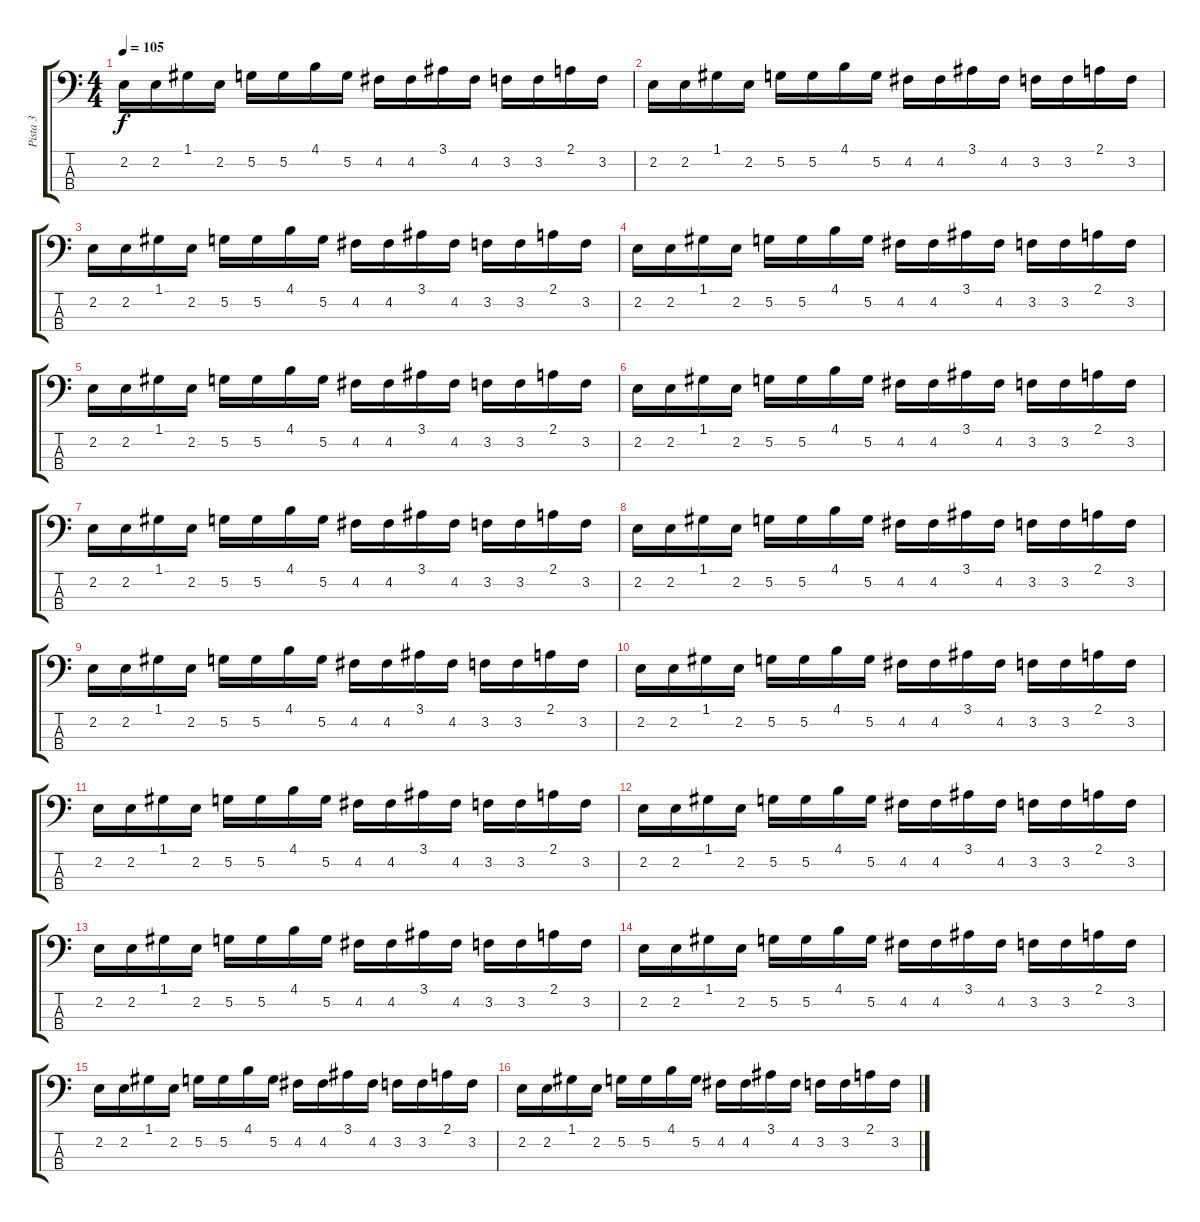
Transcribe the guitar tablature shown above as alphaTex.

\track ("Pista 3" "Pista 3") {instrument electricbasspick}
\staff {score tabs}
\tuning (G2 D2 A1 E1) {hide}
\ts (4 4)
\tempo 105
\clef f4
\ks c
2.2.16{dy f} 2.2.16 1.1.16 2.2.16 5.2.16 5.2.16 4.1.16 5.2.16 4.2.16 4.2.16 3.1.16 4.2.16 3.2.16 3.2.16 2.1.16 3.2.16 |
2.2.16 2.2.16 1.1.16 2.2.16 5.2.16 5.2.16 4.1.16 5.2.16 4.2.16 4.2.16 3.1.16 4.2.16 3.2.16 3.2.16 2.1.16 3.2.16 |
2.2.16 2.2.16 1.1.16 2.2.16 5.2.16 5.2.16 4.1.16 5.2.16 4.2.16 4.2.16 3.1.16 4.2.16 3.2.16 3.2.16 2.1.16 3.2.16 |
2.2.16 2.2.16 1.1.16 2.2.16 5.2.16 5.2.16 4.1.16 5.2.16 4.2.16 4.2.16 3.1.16 4.2.16 3.2.16 3.2.16 2.1.16 3.2.16 |
2.2.16 2.2.16 1.1.16 2.2.16 5.2.16 5.2.16 4.1.16 5.2.16 4.2.16 4.2.16 3.1.16 4.2.16 3.2.16 3.2.16 2.1.16 3.2.16 |
2.2.16 2.2.16 1.1.16 2.2.16 5.2.16 5.2.16 4.1.16 5.2.16 4.2.16 4.2.16 3.1.16 4.2.16 3.2.16 3.2.16 2.1.16 3.2.16 |
2.2.16 2.2.16 1.1.16 2.2.16 5.2.16 5.2.16 4.1.16 5.2.16 4.2.16 4.2.16 3.1.16 4.2.16 3.2.16 3.2.16 2.1.16 3.2.16 |
2.2.16 2.2.16 1.1.16 2.2.16 5.2.16 5.2.16 4.1.16 5.2.16 4.2.16 4.2.16 3.1.16 4.2.16 3.2.16 3.2.16 2.1.16 3.2.16 |
2.2.16 2.2.16 1.1.16 2.2.16 5.2.16 5.2.16 4.1.16 5.2.16 4.2.16 4.2.16 3.1.16 4.2.16 3.2.16 3.2.16 2.1.16 3.2.16 |
2.2.16 2.2.16 1.1.16 2.2.16 5.2.16 5.2.16 4.1.16 5.2.16 4.2.16 4.2.16 3.1.16 4.2.16 3.2.16 3.2.16 2.1.16 3.2.16 |
2.2.16 2.2.16 1.1.16 2.2.16 5.2.16 5.2.16 4.1.16 5.2.16 4.2.16 4.2.16 3.1.16 4.2.16 3.2.16 3.2.16 2.1.16 3.2.16 |
2.2.16 2.2.16 1.1.16 2.2.16 5.2.16 5.2.16 4.1.16 5.2.16 4.2.16 4.2.16 3.1.16 4.2.16 3.2.16 3.2.16 2.1.16 3.2.16 |
2.2.16 2.2.16 1.1.16 2.2.16 5.2.16 5.2.16 4.1.16 5.2.16 4.2.16 4.2.16 3.1.16 4.2.16 3.2.16 3.2.16 2.1.16 3.2.16 |
2.2.16 2.2.16 1.1.16 2.2.16 5.2.16 5.2.16 4.1.16 5.2.16 4.2.16 4.2.16 3.1.16 4.2.16 3.2.16 3.2.16 2.1.16 3.2.16 |
2.2.16 2.2.16 1.1.16 2.2.16 5.2.16 5.2.16 4.1.16 5.2.16 4.2.16 4.2.16 3.1.16 4.2.16 3.2.16 3.2.16 2.1.16 3.2.16 |
2.2.16 2.2.16 1.1.16 2.2.16 5.2.16 5.2.16 4.1.16 5.2.16 4.2.16 4.2.16 3.1.16 4.2.16 3.2.16 3.2.16 2.1.16 3.2.16
